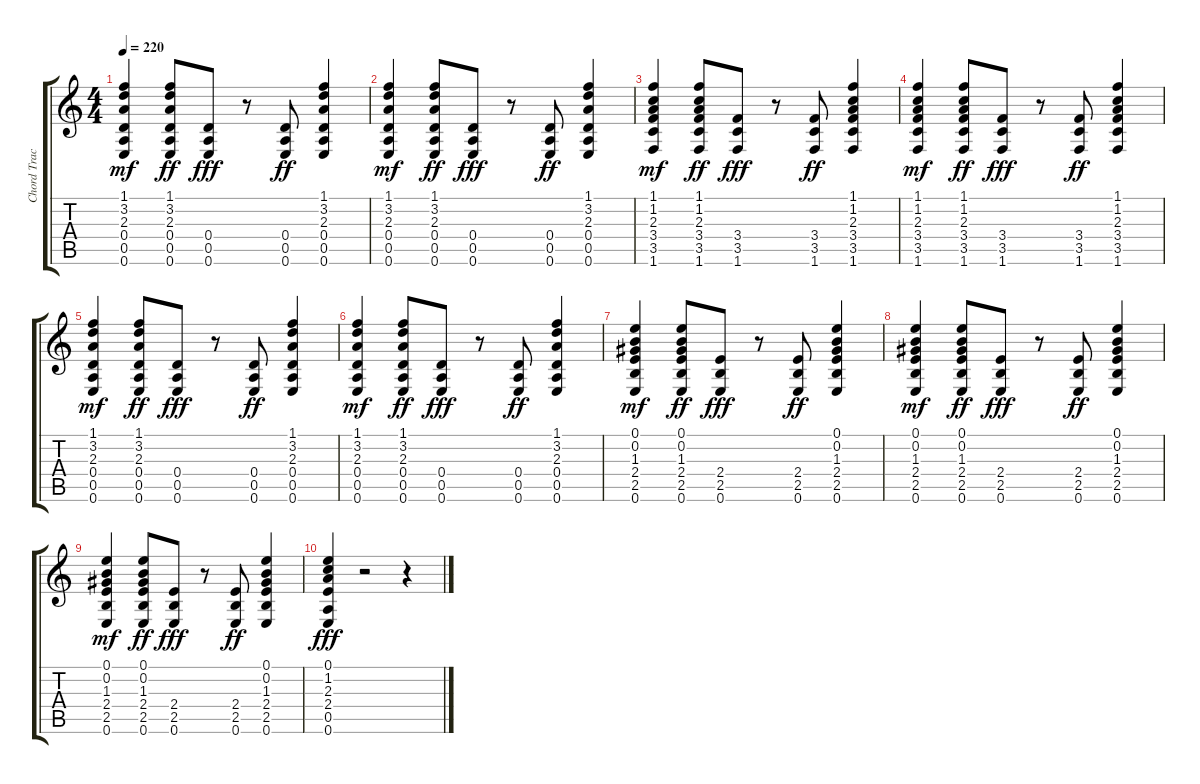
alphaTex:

\track ("Chord Track" "Chord Trac") {instrument acousticguitarsteel}
\staff {score tabs}
\tuning (E4 B3 G3 D3 A2 E2) {hide}
\ts (4 4)
\tempo 220
\clef g2
\ks c
(1.1 3.2 2.3 0.4 0.5 0.6).4{dy mf} (1.1 3.2 2.3 0.4 0.5 0.6).8{dy ff} (0.4 0.5 0.6).8{dy fff} r.8 (0.4 0.5 0.6).8{dy ff} (1.1 3.2 2.3 0.4 0.5 0.6).4 |
(1.1 3.2 2.3 0.4 0.5 0.6).4{dy mf} (1.1 3.2 2.3 0.4 0.5 0.6).8{dy ff} (0.4 0.5 0.6).8{dy fff} r.8 (0.4 0.5 0.6).8{dy ff} (1.1 3.2 2.3 0.4 0.5 0.6).4 |
(1.1 1.2 2.3 3.4 3.5 1.6).4{dy mf} (1.1 1.2 2.3 3.4 3.5 1.6).8{dy ff} (3.4 3.5 1.6).8{dy fff} r.8 (3.4 3.5 1.6).8{dy ff} (1.1 1.2 2.3 3.4 3.5 1.6).4 |
(1.1 1.2 2.3 3.4 3.5 1.6).4{dy mf} (1.1 1.2 2.3 3.4 3.5 1.6).8{dy ff} (3.4 3.5 1.6).8{dy fff} r.8 (3.4 3.5 1.6).8{dy ff} (1.1 1.2 2.3 3.4 3.5 1.6).4 |
(1.1 3.2 2.3 0.4 0.5 0.6).4{dy mf} (1.1 3.2 2.3 0.4 0.5 0.6).8{dy ff} (0.4 0.5 0.6).8{dy fff} r.8 (0.4 0.5 0.6).8{dy ff} (1.1 3.2 2.3 0.4 0.5 0.6).4 |
(1.1 3.2 2.3 0.4 0.5 0.6).4{dy mf} (1.1 3.2 2.3 0.4 0.5 0.6).8{dy ff} (0.4 0.5 0.6).8{dy fff} r.8 (0.4 0.5 0.6).8{dy ff} (1.1 3.2 2.3 0.4 0.5 0.6).4 |
(0.1 0.2 1.3 2.4 2.5 0.6).4{dy mf} (0.1 0.2 1.3 2.4 2.5 0.6).8{dy ff} (2.4 2.5 0.6).8{dy fff} r.8 (2.4 2.5 0.6).8{dy ff} (0.1 0.2 1.3 2.4 2.5 0.6).4 |
(0.1 0.2 1.3 2.4 2.5 0.6).4{dy mf} (0.1 0.2 1.3 2.4 2.5 0.6).8{dy ff} (2.4 2.5 0.6).8{dy fff} r.8 (2.4 2.5 0.6).8{dy ff} (0.1 0.2 1.3 2.4 2.5 0.6).4 |
(0.1 0.2 1.3 2.4 2.5 0.6).4{dy mf} (0.1 0.2 1.3 2.4 2.5 0.6).8{dy ff} (2.4 2.5 0.6).8{dy fff} r.8 (2.4 2.5 0.6).8{dy ff} (0.1 0.2 1.3 2.4 2.5 0.6).4 |
(0.1 1.2 2.3 2.4 0.5 0.6).4{dy fff} r.2 r.4
